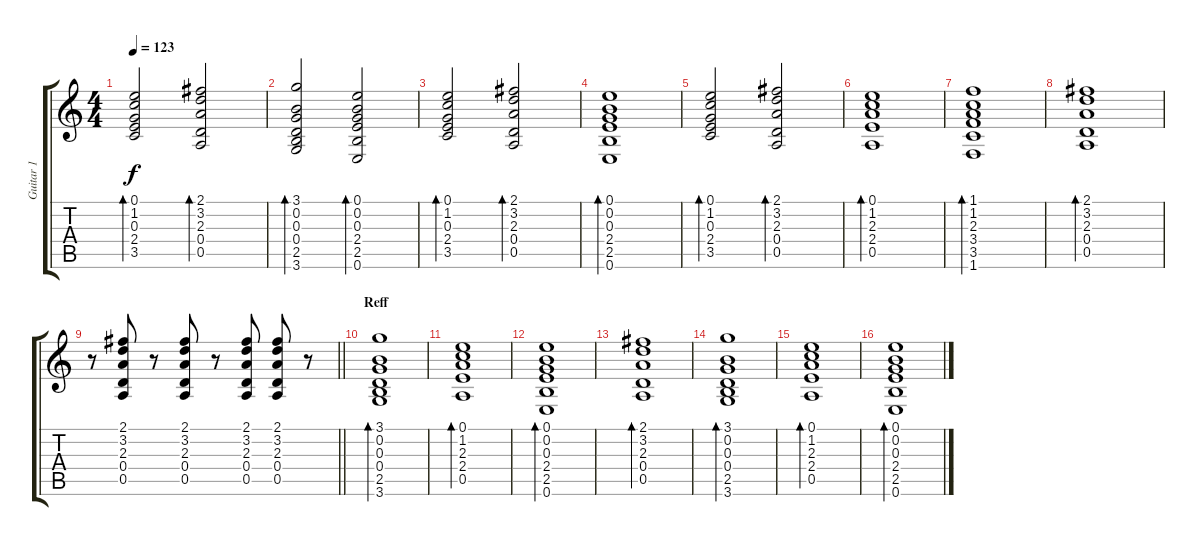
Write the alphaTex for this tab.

\track ("Guitar 1" "Guitar 1") {instrument electricguitarclean}
\staff {score tabs}
\tuning (E4 B3 G3 D3 A2 E2) {hide}
\ts (4 4)
\tempo 123
\clef g2
\ks c
(0.1 1.2 0.3 2.4 3.5).2{bd 120 dy f instrument electricguitarclean} (2.1 3.2 2.3 0.4 0.5).2{bd 120} |
(3.1 0.2 0.3 0.4 2.5 3.6).2{bd 120} (0.1 0.2 0.3 2.4 2.5 0.6).2{bd 120} |
(0.1 1.2 0.3 2.4 3.5).2{bd 120} (2.1 3.2 2.3 0.4 0.5).2{bd 120} |
(0.1 0.2 0.3 2.4 2.5 0.6).1{bd 120} |
(0.1 1.2 0.3 2.4 3.5).2{bd 120} (2.1 3.2 2.3 0.4 0.5).2{bd 120} |
(0.1 1.2 2.3 2.4 0.5).1{bd 120} |
(1.1 1.2 2.3 3.4 3.5 1.6).1{bd 120} |
(2.1 3.2 2.3 0.4 0.5).1{bd 120} |
\barLineRight lightlight
r.8 (2.1 3.2 2.3 0.4 0.5).8 r.8 (2.1 3.2 2.3 0.4 0.5).8 r.8 (2.1 3.2 2.3 0.4 0.5).8 (2.1 3.2 2.3 0.4 0.5).8 r.8 |
\section ("" "Reff")
(3.1 0.2 0.3 0.4 2.5 3.6).1{bd 120} |
(0.1 1.2 2.3 2.4 0.5).1{bd 120} |
(0.1 0.2 0.3 2.4 2.5 0.6).1{bd 120} |
(2.1 3.2 2.3 0.4 0.5).1{bd 120} |
(3.1 0.2 0.3 0.4 2.5 3.6).1{bd 120} |
(0.1 1.2 2.3 2.4 0.5).1{bd 120} |
(0.1 0.2 0.3 2.4 2.5 0.6).1{bd 120}
